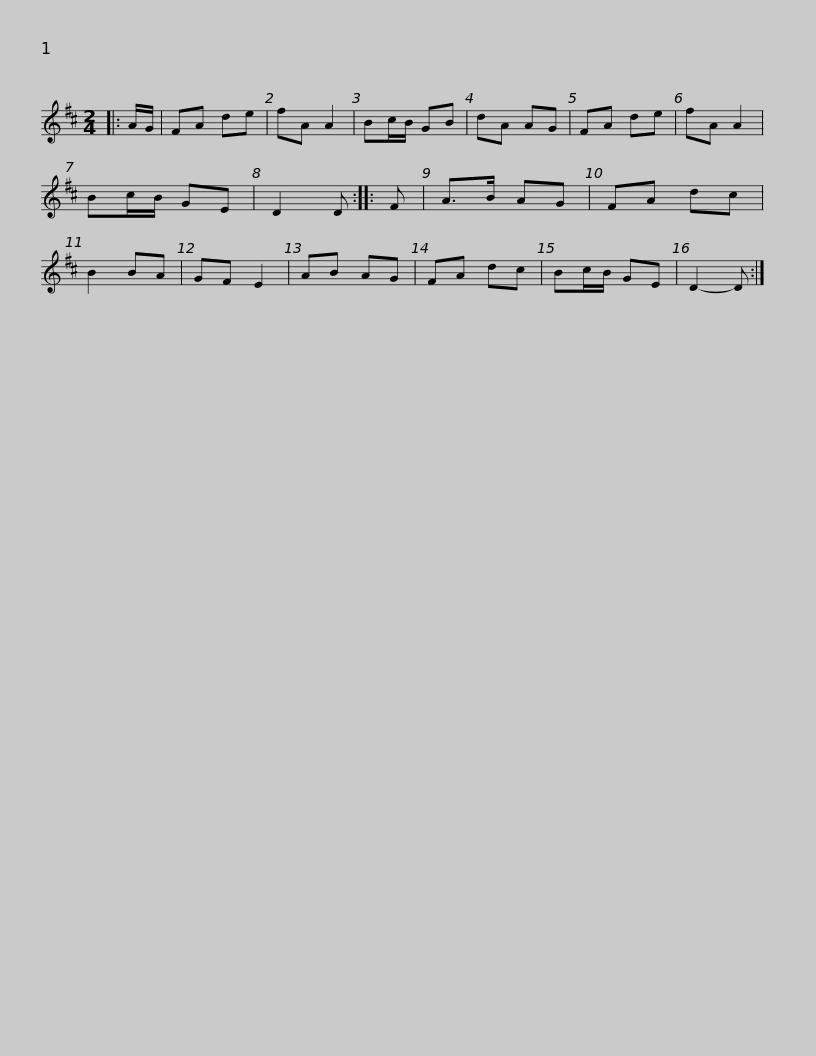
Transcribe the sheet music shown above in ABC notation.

X:1
L:1/8
M:2/4
I:linebreak $
K:D
V:1 treble
V:1
|: A/G/ | FA de | fA A2 | Bc/B/ GB | dA AG | %5
 FA de | fA A2 | Bc/B/ GE | D2 D :: F | %10
 A>B AG |$ FA dc | B2 BA | GF E2 | AB AG | %15
 FA dc | Bc/B/ GE | D2- D :| %18
